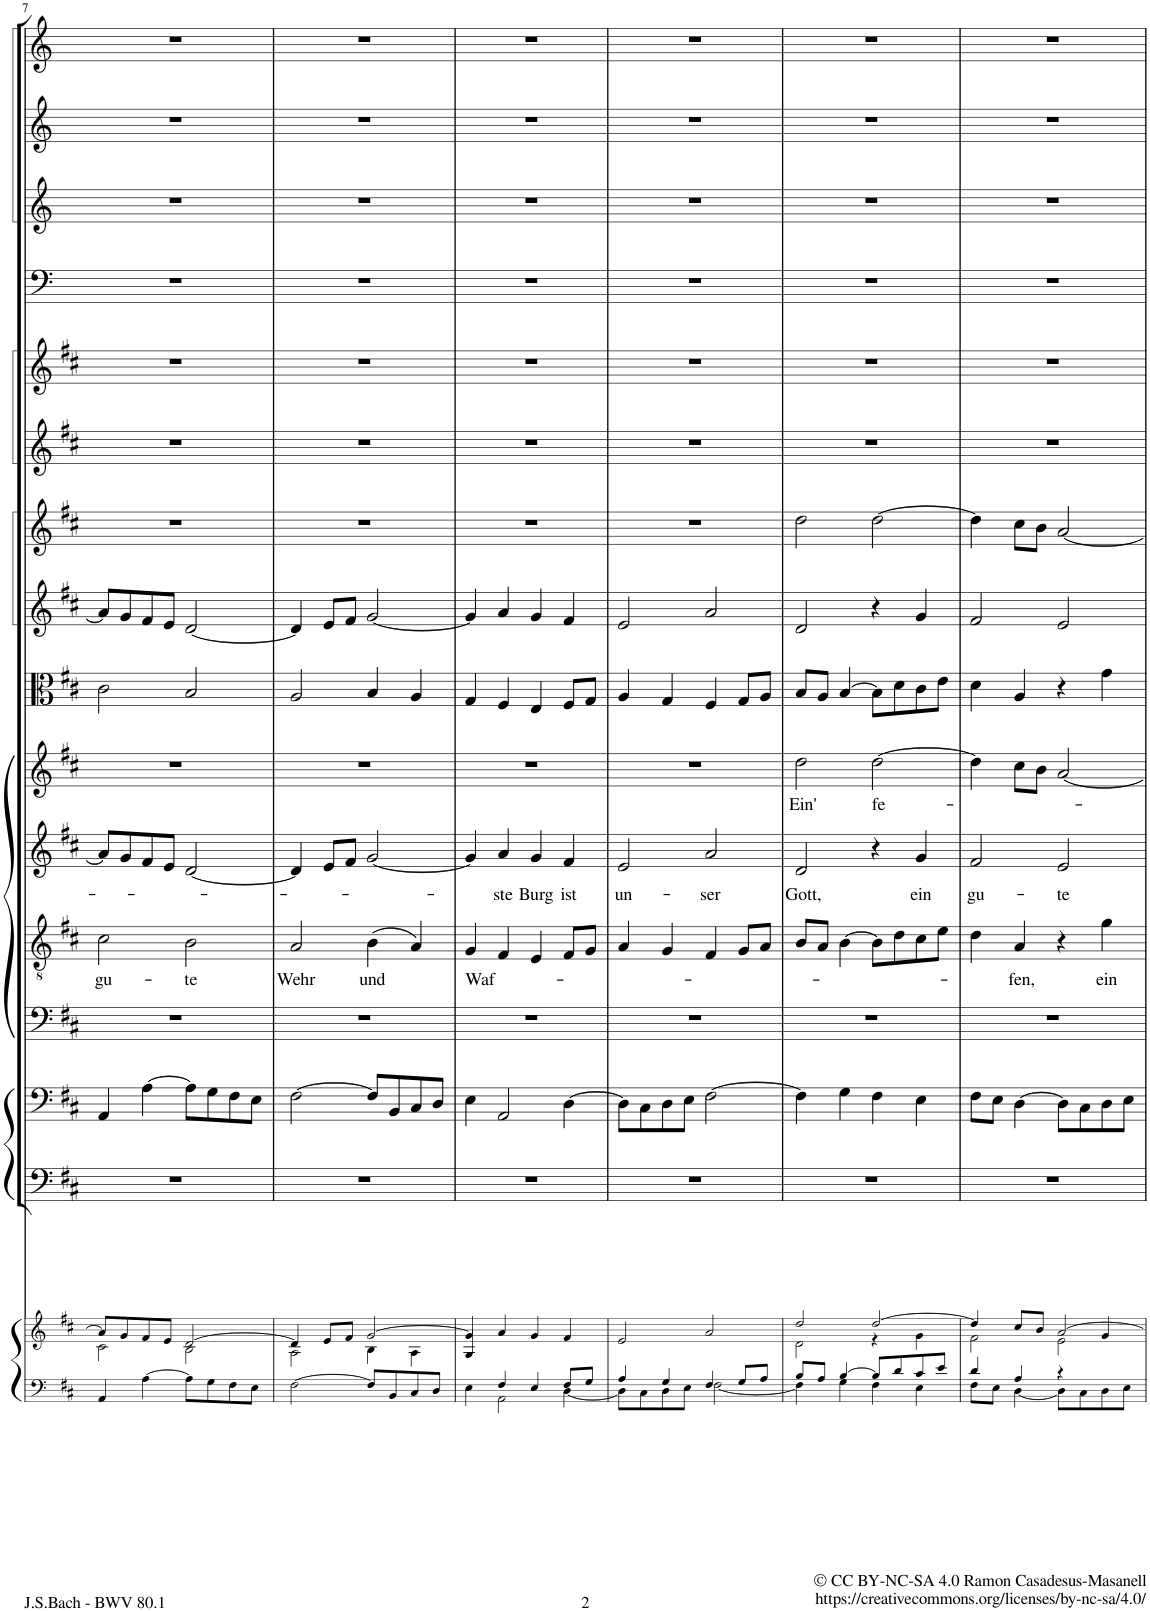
**kern	**kern	**kern	**kern	**kern	**kern	**text	**kern	**text	**kern	**text	**kern	**kern	**kern	**kern	**kern	**kern	**kern	**kern	**kern
*part16	*part16	*part15	*part14	*part13	*part12	*part12	*part11	*part11	*part10	*part10	*part9	*part8	*part7	*part6	*part5	*part4	*part3	*part2	*part1
*staff17	*staff16	*staff15	*staff14	*staff13	*staff12	*staff12	*staff11	*staff11	*staff10	*staff10	*staff9	*staff8	*staff7	*staff6	*staff5	*staff4	*staff3	*staff2	*staff1
*I"Piano reduction	*	*I"Violone	*I"Violoncello	*I"Basso	*I"Tenore	*	*I"Alto	*	*I"Soprano	*	*I"Viola	*I"Violino II	*I"Violino I	*I"Oboe II	*I"Oboe I	*I"Timpani	*I"Tromba III (D)	*I"Tromba II (D)	*I"Tromba I (D)
*I'Pno	*	*	*	*	*	*	*	*	*	*	*	*	*	*I'Ob	*I'Ob	*I'Timp	*	*	*
!!LO:PB:g=z
*clefF4	*clefG2	*clefF4	*clefF4	*clefF4	*clefGv2	*	*clefG2	*	*clefG2	*	*clefC3	*clefG2	*clefG2	*clefG2	*clefG2	*clefF4	*clefG2	*clefG2	*clefG2
*	*	*Trd7c12	*	*	*	*	*	*	*	*	*	*	*	*	*	*	*Trd-1c-2	*Trd-1c-2	*Trd-1c-2
*k[f#c#]	*k[f#c#]	*k[f#c#]	*k[f#c#]	*k[f#c#]	*k[f#c#]	*	*k[f#c#]	*	*k[f#c#]	*	*k[f#c#]	*k[f#c#]	*k[f#c#]	*k[f#c#]	*k[f#c#]	*k[]	*k[]	*k[]	*k[]
*M4/4	*M4/4	*M4/4	*M4/4	*M4/4	*M4/4	*	*M4/4	*	*M4/4	*	*M4/4	*M4/4	*M4/4	*M4/4	*M4/4	*M4/4	*M4/4	*M4/4	*M4/4
*met(c)	*met(c)	*met(c)	*met(c)	*met(c)	*met(c)	*	*met(c)	*	*met(c)	*	*met(c)	*met(c)	*met(c)	*met(c)	*met(c)	*met(c)	*met(c)	*met(c)	*met(c)
=7	=7	=7	=7	=7	=7	=7	=7	=7	=7	=7	=7	=7	=7	=7	=7	=7	=7	=7	=7
*	*^	*	*	*	*	*	*	*	*	*	*	*	*	*	*	*	*	*	*
!	!	!	!	!	!	!	!LO:LY:b	!	!	!	!	!	!	!	!	!	!	!	!	!
4AA/	8a/L]	2c#\	1r	4AA/	1r	2c#\	gu-	8a/L]	.	1r	.	2c#\	8a/L]	1r	1r	1r	1r	1r	1r	1r
.	8g/	.	.	.	.	.	.	8g/	.	.	.	.	8g/	.	.	.	.	.	.	.
[4A\	8f#/	.	.	[4A\	.	.	.	8f#/	.	.	.	.	8f#/	.	.	.	.	.	.	.
.	8e/J	.	.	.	.	.	.	8e/J	.	.	.	.	8e/J	.	.	.	.	.	.	.
!	!	!	!	!	!	!	!LO:LY:b	!	!	!	!	!	!	!	!	!	!	!	!	!
8A\L]	[2d/	2B\	.	8A\L]	.	2B\	te	[2d/	.	.	.	2B/	[2d/	.	.	.	.	.	.	.
8G\	.	.	.	8G\	.	.	.	.	.	.	.	.	.	.	.	.	.	.	.	.
8F#\	.	.	.	8F#\	.	.	.	.	.	.	.	.	.	.	.	.	.	.	.	.
8E\J	.	.	.	8E\J	.	.	.	.	.	.	.	.	.	.	.	.	.	.	.	.
=8	=8	=8	=8	=8	=8	=8	=8	=8	=8	=8	=8	=8	=8	=8	=8	=8	=8	=8	=8	=8
!	!	!	!	!	!	!	!LO:LY:b	!	!	!	!	!	!	!	!	!	!	!	!	!
[2F#\	4d/]	2A\	1r	[2F#\	1r	2A/	Wehr	4d/]	.	1r	.	2A/	4d/]	1r	1r	1r	1r	1r	1r	1r
.	8e/L	.	.	.	.	.	.	8e/L	.	.	.	.	8e/L	.	.	.	.	.	.	.
.	8f#/J	.	.	.	.	.	.	8f#/J	.	.	.	.	8f#/J	.	.	.	.	.	.	.
!	!	!	!	!	!	!	!LO:LY:b	!	!	!	!	!	!	!	!	!	!	!	!	!
8F#/L]	[2g/	4B\	.	8F#/L]	.	(4B\	und	[2g/	.	.	.	4B/	[2g/	.	.	.	.	.	.	.
8BB/	.	.	.	8BB/	.	.	.	.	.	.	.	.	.	.	.	.	.	.	.	.
8C#/	.	4A\	.	8C#/	.	4A/)	.	.	.	.	.	4A/	.	.	.	.	.	.	.	.
8D/J	.	.	.	8D/J	.	.	.	.	.	.	.	.	.	.	.	.	.	.	.	.
=9	=9	=9	=9	=9	=9	=9	=9	=9	=9	=9	=9	=9	=9	=9	=9	=9	=9	=9	=9	=9
*^	*	*	*	*	*	*	*	*	*	*	*	*	*	*	*	*	*	*	*	*
!	!	!	!	!	!	!	!	!LO:LY:b	!	!	!	!	!	!	!	!	!	!	!	!	!
4ryy	4E\	4g/]	4G/	1r	4E\	1r	4G/	Waf-	4g/]	.	1r	.	4G/	4g/]	1r	1r	1r	1r	1r	1r	1r
!	!	!	!	!	!	!	!	!	!	!LO:LY:b	!	!	!	!	!	!	!	!	!	!	!
4F#/	2AA\	4a/	2.ryy	.	2AA/	.	4F#/	.	4a/	ste	.	.	4F#/	4a/	.	.	.	.	.	.	.
!	!	!	!	!	!	!	!	!	!	!LO:LY:b	!	!	!	!	!	!	!	!	!	!	!
4E/	.	4g/	.	.	.	.	4E/	.	4g/	Burg	.	.	4E/	4g/	.	.	.	.	.	.	.
!	!	!	!	!	!	!	!	!	!	!LO:LY:b	!	!	!	!	!	!	!	!	!	!	!
8F#/L	[4D\	4f#/	.	.	[4D\	.	8F#/L	.	4f#/	ist	.	.	8F#/L	4f#/	.	.	.	.	.	.	.
8G/J	.	.	.	.	.	.	8G/J	.	.	.	.	.	8G/J	.	.	.	.	.	.	.	.
*	*	*v	*v	*	*	*	*	*	*	*	*	*	*	*	*	*	*	*	*	*	*
=10	=10	=10	=10	=10	=10	=10	=10	=10	=10	=10	=10	=10	=10	=10	=10	=10	=10	=10	=10	=10
!	!	!	!	!	!	!	!	!	!LO:LY:b	!	!	!	!	!	!	!	!	!	!	!
4A/	8D\L]	2e/	1r	8D\L]	1r	4A/	.	2e/	un-	1r	.	4A/	2e/	1r	1r	1r	1r	1r	1r	1r
.	8C#\	.	.	8C#\	.	.	.	.	.	.	.	.	.	.	.	.	.	.	.	.
4G/	8D\	.	.	8D\	.	4G/	.	.	.	.	.	4G/	.	.	.	.	.	.	.	.
.	8E\J	.	.	8E\J	.	.	.	.	.	.	.	.	.	.	.	.	.	.	.	.
!	!	!	!	!	!	!	!	!	!LO:LY:b	!	!	!	!	!	!	!	!	!	!	!
4F#/	[2F#\	2a/	.	[2F#\	.	4F#/	.	2a/	ser	.	.	4F#/	2a/	.	.	.	.	.	.	.
8G/L	.	.	.	.	.	8G/L	.	.	.	.	.	8G/L	.	.	.	.	.	.	.	.
8A/J	.	.	.	.	.	8A/J	.	.	.	.	.	8A/J	.	.	.	.	.	.	.	.
=11	=11	=11	=11	=11	=11	=11	=11	=11	=11	=11	=11	=11	=11	=11	=11	=11	=11	=11	=11	=11
*	*	*^	*	*	*	*	*	*	*	*	*	*	*	*	*	*	*	*	*	*
!	!	!	!	!	!	!	!	!	!	!LO:LY:b	!	!LO:LY:b	!	!	!	!	!	!	!	!	!
8B/L	4F#\]	2dd/	2d\	1r	4F#\]	1r	8B/L	.	2d/	Gott,	2dd\	Ein'	8B/L	2d/	2dd\	1r	1r	1r	1r	1r	1r
8A/J	.	.	.	.	.	.	8A/J	.	.	.	.	.	8A/J	.	.	.	.	.	.	.	.
[4B/	4G\	.	.	.	4G\	.	[4B\	.	.	.	.	.	[4B/	.	.	.	.	.	.	.	.
!	!	!	!	!	!	!	!	!	!	!	!	!LO:LY:b	!	!	!	!	!	!	!	!	!
8B/L]	4F#\	[2dd/	4r	.	4F#\	.	8B\L]	.	4r	.	[2dd\	fe-	8B\L]	4r	[2dd\	.	.	.	.	.	.
8d/	.	.	.	.	.	.	8d\	.	.	.	.	.	8d\	.	.	.	.	.	.	.	.
!	!	!	!	!	!	!	!	!	!	!LO:LY:b	!	!	!	!	!	!	!	!	!	!	!
8c#/	4E\	.	4g\	.	4E\	.	8c#\	.	4g/	ein	.	.	8c#\	4g/	.	.	.	.	.	.	.
8e/J	.	.	.	.	.	.	8e\J	.	.	.	.	.	8e\J	.	.	.	.	.	.	.	.
=12	=12	=12	=12	=12	=12	=12	=12	=12	=12	=12	=12	=12	=12	=12	=12	=12	=12	=12	=12	=12	=12
*	*	*	*^	*	*	*	*	*	*	*	*	*	*	*	*	*	*	*	*	*	*
!	!	!	!	!	!	!	!	!	!	!	!LO:LY:b	!	!	!	!	!	!	!	!	!	!	!
4d/	8F#\L	4dd/]	2f#\	2.ryy	1r	8F#\L	1r	4d\	.	2f#/	gu-	4dd\]	.	4d\	2f#/	4dd\]	1r	1r	1r	1r	1r	1r
.	8E\J	.	.	.	.	8E\J	.	.	.	.	.	.	.	.	.	.	.	.	.	.	.	.
!	!	!	!	!	!	!	!	!	!LO:LY:b	!	!	!	!	!	!	!	!	!	!	!	!	!
4A/	[4D\	8cc#/L	.	.	.	[4D\	.	4A/	fen,	.	.	8cc#\L	.	4A/	.	8cc#\L	.	.	.	.	.	.
.	.	8b/J	.	.	.	.	.	.	.	.	.	8b\J	.	.	.	8b\J	.	.	.	.	.	.
!	!	!	!	!	!	!	!	!	!	!	!LO:LY:b	!	!	!	!	!	!	!	!	!	!	!
4r	8D\L]	[2a/	2e\	.	.	8D\L]	.	4r	.	2e/	te	[2a/	.	4r	2e/	[2a/	.	.	.	.	.	.
.	8C#\	.	.	.	.	8C#\	.	.	.	.	.	.	.	.	.	.	.	.	.	.	.	.
!	!	!	!	!	!	!	!	!	!LO:LY:b	!	!	!	!	!	!	!	!	!	!	!	!	!
4ryy	8D\	.	.	4g/	.	8D\	.	4g\	ein	.	.	.	.	4g\	.	.	.	.	.	.	.	.
.	8E\J	.	.	.	.	8E\J	.	.	.	.	.	.	.	.	.	.	.	.	.	.	.	.
*v	*v	*	*	*	*	*	*	*	*	*	*	*	*	*	*	*	*	*	*	*	*	*
*	*v	*v	*v	*	*	*	*	*	*	*	*	*	*	*	*	*	*	*	*	*	*
=	=	=	=	=	=	=	=	=	=	=	=	=	=	=	=	=	=	=	=
*-	*-	*-	*-	*-	*-	*-	*-	*-	*-	*-	*-	*-	*-	*-	*-	*-	*-	*-	*-
